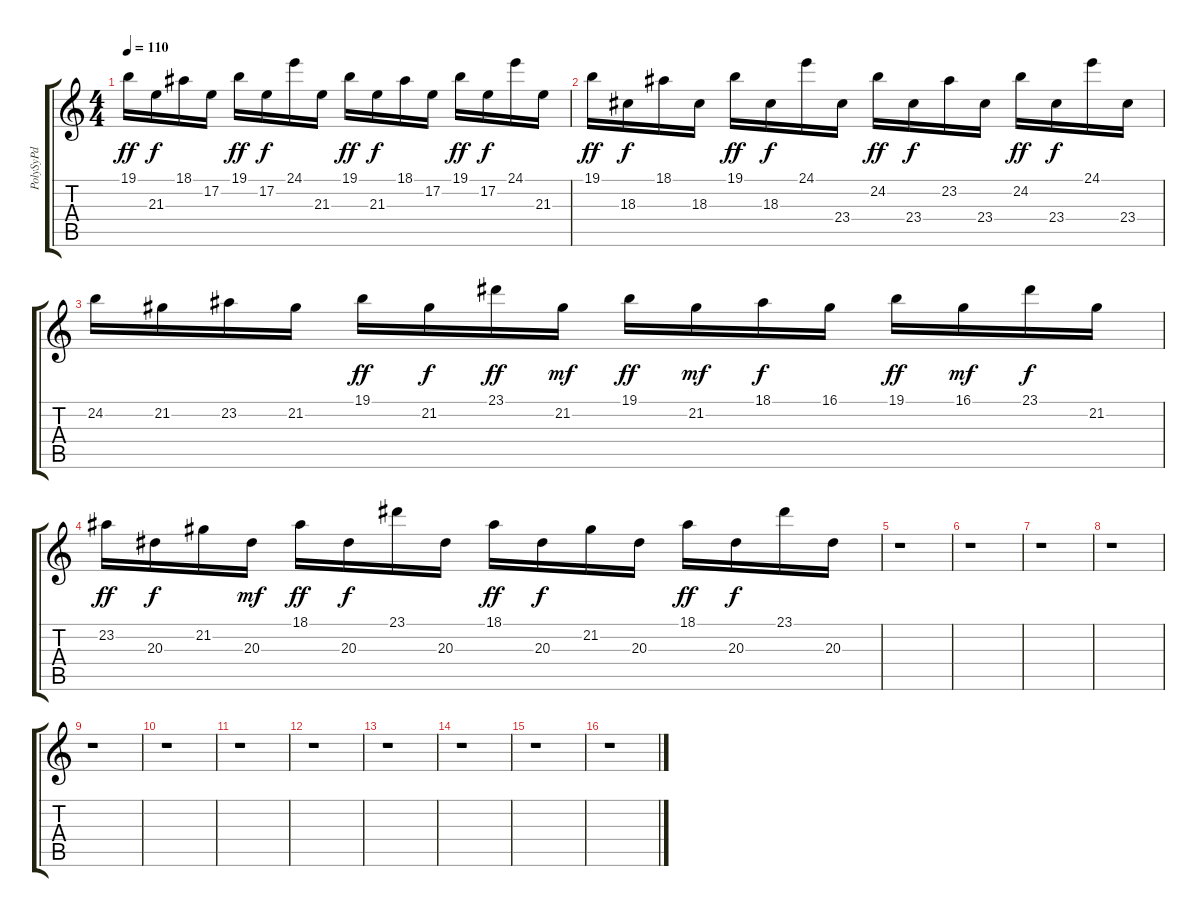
\track ("PolySyPd" "PolySyPd") {instrument pad3polysynth}
\staff {score tabs}
\tuning (E4 B3 G3 D3 A2 E2) {hide}
\ts (4 4)
\tempo 110
\clef g2
\ks c
19.1.16{dy ff balance 12} 21.3.16{dy f balance 12} 18.1.16{balance 12} 17.2.16{balance 11} 19.1.16{dy ff balance 11} 17.2.16{dy f balance 11} 24.1.16{balance 10} 21.3.16{balance 10} 19.1.16{dy ff balance 10} 21.3.16{dy f balance 9} 18.1.16{balance 9} 17.2.16{balance 9} 19.1.16{dy ff balance 8} 17.2.16{dy f balance 8} 24.1.16{balance 8} 21.3.16{balance 8} |
19.1.16{dy ff balance 7} 18.3.16{dy f balance 7} 18.1.16{balance 7} 18.3.16{balance 6} 19.1.16{dy ff balance 6} 18.3.16{dy f balance 6} 24.1.16{balance 5} 23.4.16{balance 5} 24.2.16{dy ff balance 4} 23.4.16{dy f balance 4} 23.2.16{balance 4} 23.4.16{balance 4} 24.2.16{dy ff balance 3} 23.4.16{dy f balance 3} 24.1.16{balance 3} 23.4.16{balance 2} |
24.2.16{balance 2} 21.2.16 23.2.16{balance 3} 21.2.16{balance 3} 19.1.16{dy ff balance 4} 21.2.16{dy f balance 4} 23.1.16{dy ff balance 4} 21.2.16{dy mf balance 5} 19.1.16{dy ff balance 5} 21.2.16{dy mf balance 5} 18.1.16{dy f balance 6} 16.1.16{balance 6} 19.1.16{dy ff balance 7} 16.1.16{dy mf balance 7} 23.1.16{dy f balance 8} 21.2.16{balance 8} |
23.2.16{dy ff balance 8} 20.3.16{dy f balance 9} 21.2.16{balance 9} 20.3.16{dy mf balance 10} 18.1.16{dy ff balance 10} 20.3.16{dy f balance 10} 23.1.16{balance 11} 20.3.16{balance 11} 18.1.16{dy ff balance 11} 20.3.16{dy f balance 12} 21.2.16{balance 12} 20.3.16{balance 12} 18.1.16{dy ff balance 13} 20.3.16{dy f balance 13} 23.1.16{balance 14} 20.3.16{balance 14} |
r.1 |
r.1 |
r.1 |
r.1 |
r.1 |
r.1 |
r.1 |
r.1 |
r.1 |
r.1 |
r.1 |
r.1
